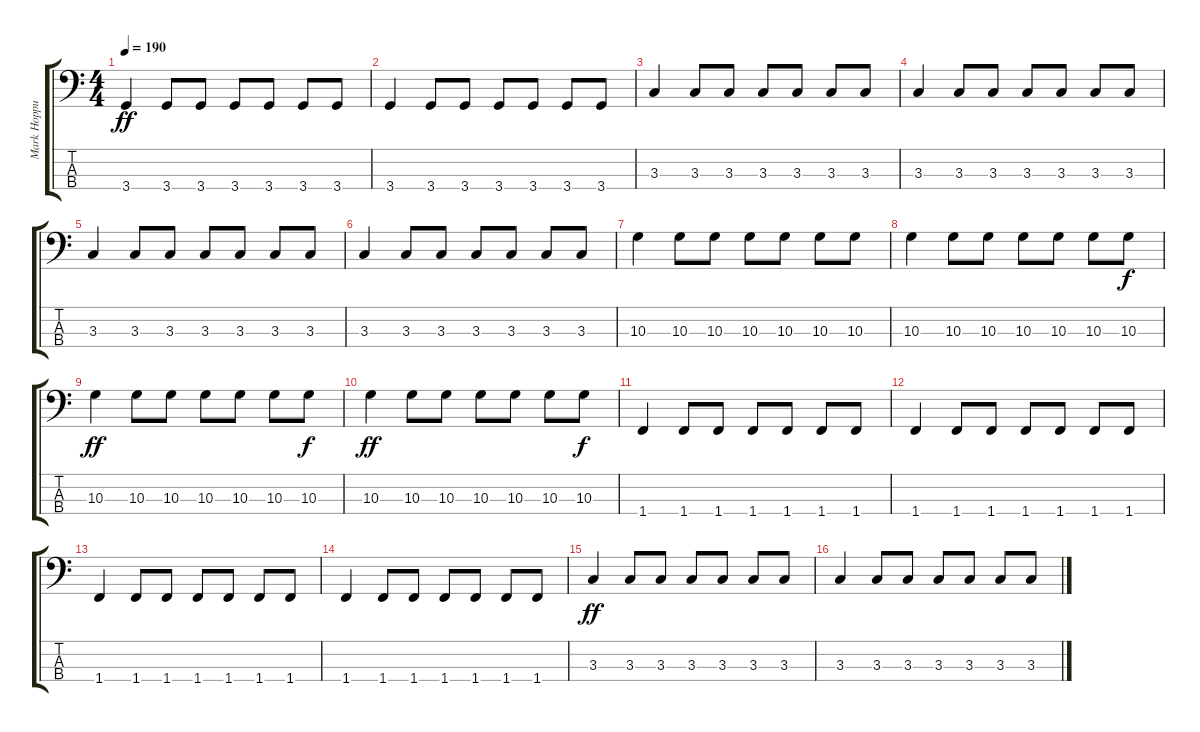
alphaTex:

\track ("Mark Hoppus - Bass" "Mark Hoppu") {instrument electricbasspick}
\staff {score tabs}
\tuning (G2 D2 A1 E1) {hide}
\ts (4 4)
\tempo 190
\clef f4
\ks c
3.4.4{dy ff} 3.4.8 3.4.8 3.4.8 3.4.8 3.4.8 3.4.8 |
3.4.4 3.4.8 3.4.8 3.4.8 3.4.8 3.4.8 3.4.8 |
3.3.4 3.3.8 3.3.8 3.3.8 3.3.8 3.3.8 3.3.8 |
3.3.4 3.3.8 3.3.8 3.3.8 3.3.8 3.3.8 3.3.8 |
3.3.4 3.3.8 3.3.8 3.3.8 3.3.8 3.3.8 3.3.8 |
3.3.4 3.3.8 3.3.8 3.3.8 3.3.8 3.3.8 3.3.8 |
10.3.4 10.3.8 10.3.8 10.3.8 10.3.8 10.3.8 10.3.8 |
10.3.4 10.3.8 10.3.8 10.3.8 10.3.8 10.3.8 10.3.8{dy f} |
10.3.4{dy ff} 10.3.8 10.3.8 10.3.8 10.3.8 10.3.8 10.3.8{dy f} |
10.3.4{dy ff} 10.3.8 10.3.8 10.3.8 10.3.8 10.3.8 10.3.8{dy f} |
1.4.4 1.4.8 1.4.8 1.4.8 1.4.8 1.4.8 1.4.8 |
1.4.4 1.4.8 1.4.8 1.4.8 1.4.8 1.4.8 1.4.8 |
1.4.4 1.4.8 1.4.8 1.4.8 1.4.8 1.4.8 1.4.8 |
1.4.4 1.4.8 1.4.8 1.4.8 1.4.8 1.4.8 1.4.8 |
3.3.4{dy ff} 3.3.8 3.3.8 3.3.8 3.3.8 3.3.8 3.3.8 |
3.3.4 3.3.8 3.3.8 3.3.8 3.3.8 3.3.8 3.3.8
